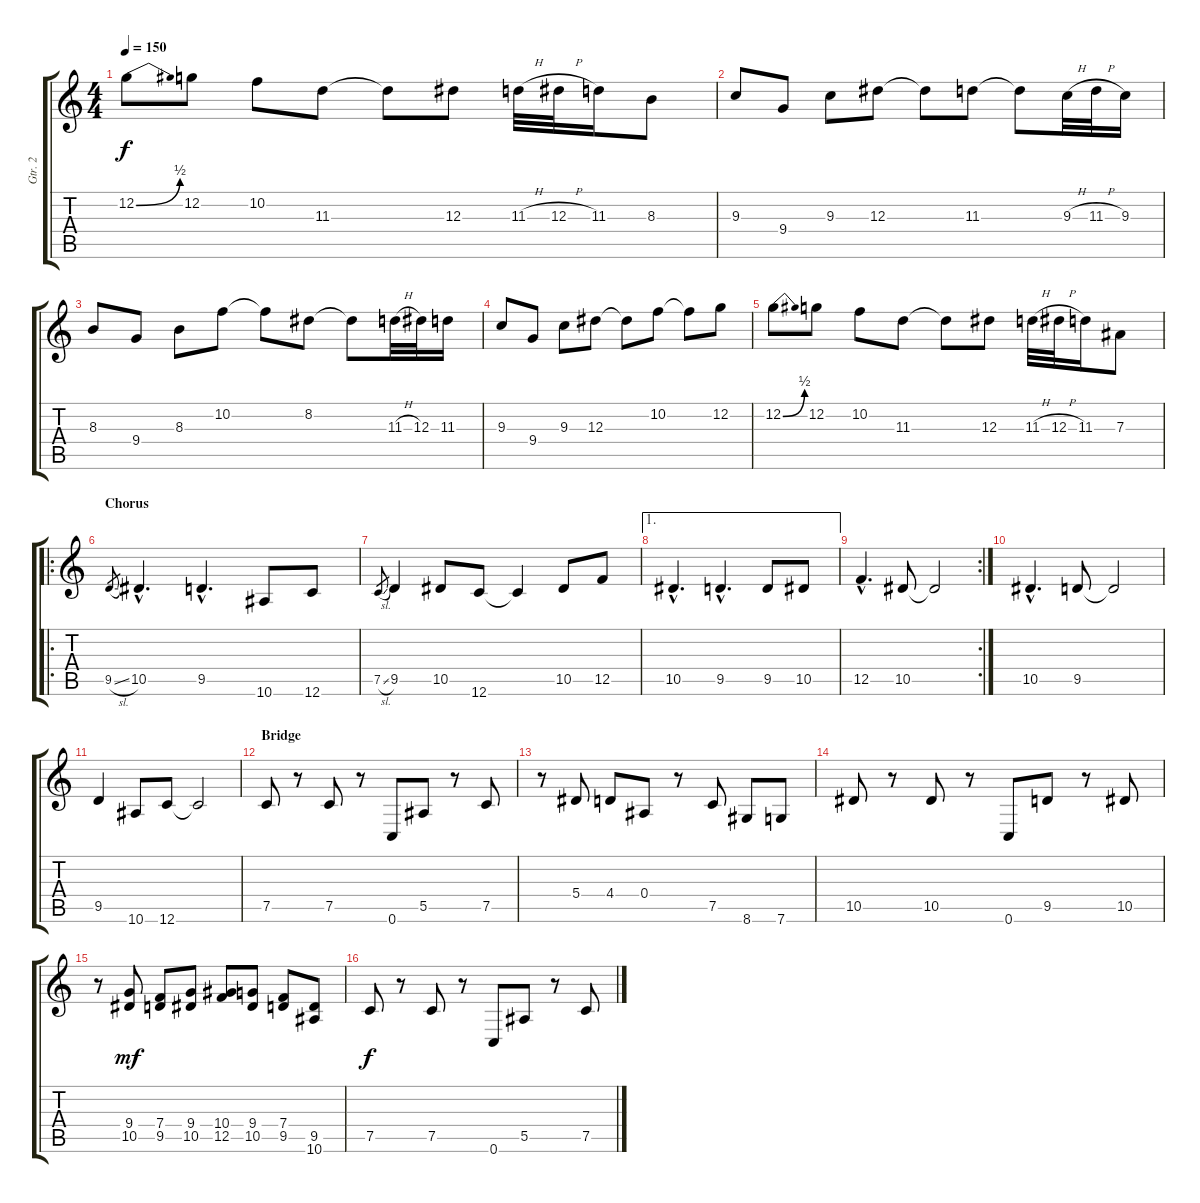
\track ("Gtr. 2" "Gtr. 2") {instrument distortionguitar}
\staff {score tabs}
\tuning (C4 G3 Eb3 Bb2 F2 C2) {hide}
\ts (4 4)
\tempo 150
\clef g2
\ks c
12.2{be (bend 0 0 60 2)}.8{dy f} 12.2.8 10.2.8 11.3.8 11.3{t}.8 12.3.8 11.3{h}.32 12.3{h}.32 11.3.16 8.3.8 |
9.3.8 9.4.8 9.3.8 12.3.8 12.3{t}.8 11.3.8 11.3{t}.8 9.3{h}.32 11.3{h}.32 9.3.16 |
8.3.8 9.4.8 8.3.8 10.2.8 10.2{t}.8 8.2.8 8.2{t}.8 11.3{h}.32 12.3.32 11.3.16 |
9.3.8 9.4.8 9.3.8 12.3.8 12.3{t}.8 10.2.8 10.2{t}.8 12.2.8 |
12.2{be (bend 0 0 60 2)}.8 12.2.8 10.2.8 11.3.8 11.3{t}.8 12.3.8 11.3{h}.32 12.3{h}.32 11.3.16 7.3.8 |
\ro
\section ("" "Chorus")
9.5{sl}.8{gr} 10.5{hac}.4{d} 9.5{hac}.4{d} 10.6.8 12.6.8 |
7.5{sl}.8{gr} 9.5.4 10.5.8 12.6.8 12.6{t}.4 10.5.8 12.5.8 |
\ae 1
10.5{hac}.4{d} 9.5{hac}.4{d} 9.5.8 10.5.8 |
\rc 2
12.5{hac}.4{d} 10.5.8 10.5{t}.2 |
10.5{hac}.4{d} 9.5.8 9.5{t}.2 |
9.5.4 10.6.8 12.6.8 12.6{t}.2 |
\section ("" "Bridge")
7.5.8 r.8 7.5.8 r.8 0.6.8 5.5.8 r.8 7.5.8 |
r.8 5.4.8 4.4.8 0.4.8 r.8 7.5.8 8.6.8 7.6.8 |
10.5.8 r.8 10.5.8 r.8 0.6.8 9.5.8 r.8 10.5.8 |
r.8 (9.4 10.5).8{dy mf} (7.4 9.5).8 (9.4 10.5).8 (10.4 12.5).8 (9.4 10.5).8 (7.4 9.5).8 (9.5 10.6).8 |
7.5.8{dy f} r.8 7.5.8 r.8 0.6.8 5.5.8 r.8 7.5.8
